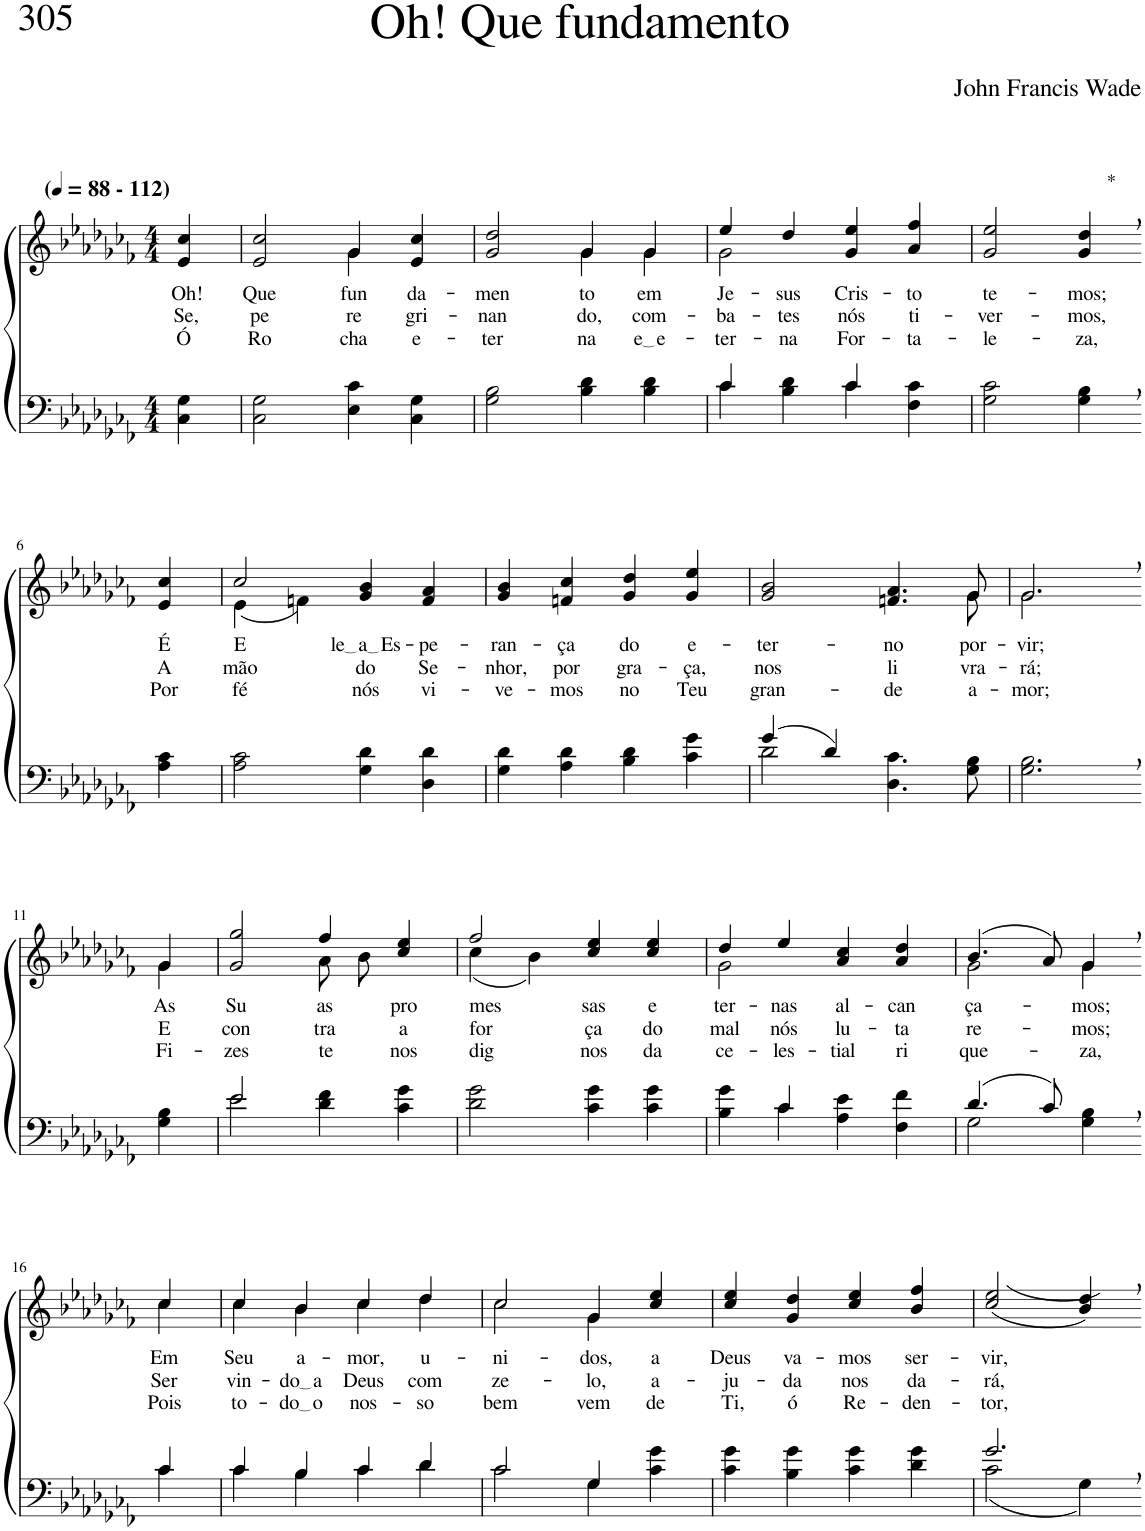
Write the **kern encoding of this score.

**kern	**kern	**text	**text	**text
*part2	*part1	*part1	*part1	*part1
*staff2	*staff1	*staff1	*staff1	*staff1
*I"Parte III e IV	*I"Parte I e II	*	*	*
*clefF4	*clefG2	*	*	*
*Trd2c3	*Trd2c3	*	*	*
*k[b-e-a-d-g-c-f-]	*k[b-e-a-d-g-c-f-]	*	*	*
*M4/4	*M4/4	*	*	*
*MM88	*MM88	*	*	*
=1	=1	=1	=1	=1
!	!LO:TX:a:B:t=(	!	!	!
!	!LO:TX:a:B:t=- 112)	!	!	!
!	!	!LO:LY:b	!LO:LY:b	!LO:LY:b
4C-\ 4G-\	4e-/ 4cc-/	Oh!	Se,	Ó
=2	=2	=2	=2	=2
!	!	!LO:LY:b	!LO:LY:b	!LO:LY:b
*	*^	*	*	*
2C-\ 2G-\	2e-/ 2cc-/	2ryy	Que	pe-	Ro-
!	!	!	!LO:LY:b	!LO:LY:b	!LO:LY:b
4E-\ 4c-\	4g-/	4g-\	fun-	-re-	-cha
!	!	!	!LO:LY:b	!LO:LY:b	!LO:LY:b
4C-\ 4G-\	4e-/ 4cc-/	4ryy	da-	-gri-	e-
=3	=3	=3	=3	=3	=3
!	!	!	!LO:LY:b	!LO:LY:b	!LO:LY:b
2G-\ 2B-\	2g-/ 2dd-/	2ryy	-men-	-nan-	-ter-
!	!	!	!LO:LY:b	!LO:LY:b	!LO:LY:b
4B-\ 4d-\	4g-/	4g-\	-to	-do,	-na
!	!	!	!LO:LY:b	!LO:LY:b	!LO:LY:b
4B-\ 4d-\	4g-/	4g-\	em	com-	e e
=4	=4	=4	=4	=4	=4
*^	*	*	*	*	*
!	!	!	!	!LO:LY:b	!LO:LY:b	!LO:LY:b
4c-/	4c-\	4ee-/	2g-\	Je-	-ba-	-ter-
!	!	!	!	!LO:LY:b	!LO:LY:b	!LO:LY:b
4ryy	4B-\ 4d-\	4dd-/	.	-sus	-tes	-na
!	!	!	!	!LO:LY:b	!LO:LY:b	!LO:LY:b
4c-/	4c-\	4g-/ 4ee-/	2ryy	Cris-	nós	For-
!	!	!	!	!LO:LY:b	!LO:LY:b	!LO:LY:b
4ryy	4F-\ 4c-\	4a-/ 4ff-/	.	-to	ti-	-ta-
*	*	*v	*v	*	*	*
=5	=5	=5	=5	=5	=5
!	!	!	!LO:LY:b	!LO:LY:b	!LO:LY:b
*v	*v	*	*	*	*
2G-\ 2c-\	2g-/ 2ee-/	te-	-ver-	-le-
!	!LO:TX:a:t=*	!	!	!
!	!	!LO:LY:b	!LO:LY:b	!LO:LY:b
4G-\, 4B-\,	4g-/, 4dd-/,	-mos;	-mos,	-za,
!!LO:LB:g=z
=6-	=6-	=6-	=6-	=6-
!	!	!LO:LY:b	!LO:LY:b	!LO:LY:b
4A-\ 4c-\	4e-/ 4cc-/	É	A	Por
=7	=7	=7	=7	=7
*	*^	*	*	*
!	!	!	!LO:LY:b	!LO:LY:b	!LO:LY:b
2A-\ 2c-\	2cc-/	(4e-\	E-	mão	fé
.	.	4fn\)	.	.	.
!	!	!	!LO:LY:b	!LO:LY:b	!LO:LY:b
4G-\ 4d-\	4g-/ 4b-/	2ryy	le a Es	do	nós
!	!	!	!LO:LY:b	!LO:LY:b	!LO:LY:b
4D-\ 4d-\	4f/ 4a-/	.	-pe-	Se-	vi-
*	*v	*v	*	*	*
=8	=8	=8	=8	=8
!	!	!LO:LY:b	!LO:LY:b	!LO:LY:b
4G-\ 4d-\	4g-/ 4b-/	-ran-	-nhor,	-ve-
!	!	!LO:LY:b	!LO:LY:b	!LO:LY:b
4A-\ 4d-\	4fn/ 4cc-/	-ça	por	-mos
!	!	!LO:LY:b	!LO:LY:b	!LO:LY:b
4B-\ 4d-\	4g-/ 4dd-/	do	gra-	no
!	!	!LO:LY:b	!LO:LY:b	!LO:LY:b
4c-\ 4g-\	4g-/ 4ee-/	e-	-ça,	Teu
=9	=9	=9	=9	=9
*^	*	*	*	*
!	!	!	!LO:LY:b	!LO:LY:b	!LO:LY:b
*	*	*^	*	*	*
(4g-/	2d-\	2g-/ 2b-/	2..ryy	-ter-	nos	gran-
4d-/)	.	.	.	.	.	.
!	!	!	!	!LO:LY:b	!LO:LY:b	!LO:LY:b
2ryy	4.D-\ 4.c-\	4.fn/ 4.a-/	.	-no	li-	-de
!	!	!	!	!LO:LY:b	!LO:LY:b	!LO:LY:b
.	8G-\ 8B-\	8g-/	8g-\	por-	vra-	a-
=10	=10	=10	=10	=10	=10	=10
!	!	!	!	!LO:LY:b	!LO:LY:b	!LO:LY:b
*v	*v	*	*	*	*	*
2.G-\, 2.B-\,	2.g-,/	2.g-\	-vir;	-rá;	-mor;
!!LO:LB:g=z	!!
=11-	=11-	=11-	=11-	=11-	=11-
!	!	!	!LO:LY:b	!LO:LY:b	!LO:LY:b
4G-\ 4B-\	4g-\	4g-/	As	E	Fi-
=12	=12	=12	=12	=12	=12
*^	*	*	*	*	*
!	!	!	!	!LO:LY:b	!LO:LY:b	!LO:LY:b
2e-\	2e-/	2g-/ 2gg-/	2ryy	Su-	con-	-zes-
!	!	!	!	!LO:LY:b	!LO:LY:b	!LO:LY:b
4d-\ 4f-\	2ryy	4ff-/	8a-\L	-as	-tra	-te-
.	.	.	8b-\J	.	.	.
!	!	!	!	!LO:LY:b	!LO:LY:b	!LO:LY:b
4c-\ 4g-\	.	4cc-/ 4ee-/	4ryy	pro-	a	-nos
*v	*v	*	*	*	*	*
=13	=13	=13	=13	=13	=13
!	!	!	!LO:LY:b	!LO:LY:b	!LO:LY:b
2d-\ 2g-\	2ff-/	(4cc-\	-mes-	for-	dig-
.	.	4b-\)	.	.	.
!	!	!	!LO:LY:b	!LO:LY:b	!LO:LY:b
4c-\ 4g-\	4cc-/ 4ee-/	2ryy	-sas	-ça	-nos
!	!	!	!LO:LY:b	!LO:LY:b	!LO:LY:b
4c-\ 4g-\	4cc-/ 4ee-/	.	e-	do	da
=14	=14	=14	=14	=14	=14
*^	*	*	*	*	*
!	!	!	!	!LO:LY:b	!LO:LY:b	!LO:LY:b
4B-\ 4g-\	4ryy	4dd-/	2g-\	-ter-	mal	ce-
!	!	!	!	!LO:LY:b	!LO:LY:b	!LO:LY:b
4c-\	4c-/	4ee-/	.	-nas	nós	-les-
!	!	!	!	!LO:LY:b	!LO:LY:b	!LO:LY:b
4A-\ 4e-\	2ryy	4a-/ 4cc-/	2ryy	al-	lu-	-tial
!	!	!	!	!LO:LY:b	!LO:LY:b	!LO:LY:b
4F-\ 4f-\	.	4a-/ 4dd-/	.	-can-	-ta-	ri-
=15	=15	=15	=15	=15	=15	=15
!	!	!	!	!LO:LY:b	!LO:LY:b	!LO:LY:b
(4.d-/	2G-\	(4.b-/	2g-\	-ça-	-re-	-que-
8c-/)	.	8a-/)	.	.	.	.
!	!	!	!	!LO:LY:b	!LO:LY:b	!LO:LY:b
4ryy	4G-\ 4B-\	4g-,/	4g-\	-mos;	-mos;	-za,
!!LO:LB:g=z	!!
=16-	=16-	=16-	=16-	=16-	=16-	=16-
!	!	!	!	!LO:LY:b	!LO:LY:b	!LO:LY:b
4c-/	4c-\	4cc-\	4cc-/	-Em	Ser-	Pois
=17	=17	=17	=17	=17	=17	=17
!	!	!	!	!LO:LY:b	!LO:LY:b	!LO:LY:b
4c-/	4c-\	4cc-/	4cc-\	Seu	vin-	to-
!	!	!	!	!LO:LY:b	!LO:LY:b	!LO:LY:b
4B-/	4B-\	4b-/	4b-\	a-	do a	do o
!	!	!	!	!LO:LY:b	!LO:LY:b	!LO:LY:b
4c-/	4c-\	4cc-/	4cc-\	-mor,	Deus	nos-
!	!	!	!	!LO:LY:b	!LO:LY:b	!LO:LY:b
4d-/	4d-\	4dd-/	4dd-\	u-	com	-so
=18	=18	=18	=18	=18	=18	=18
!	!	!	!	!LO:LY:b	!LO:LY:b	!LO:LY:b
2c-\	2c-/	2cc-/	2cc-\	-ni-	ze-	bem
!	!	!	!	!LO:LY:b	!LO:LY:b	!LO:LY:b
4G-\	4G-/	4g-/	4g-\	-dos,	-lo,	vem
!	!	!	!	!LO:LY:b	!LO:LY:b	!LO:LY:b
4c-\ 4g-\	4ryy	4cc-/ 4ee-/	4ryy	a	a-	de
=19	=19	=19	=19	=19	=19	=19
!	!	!	!	!LO:LY:b	!LO:LY:b	!LO:LY:b
*v	*v	*	*	*	*	*
*	*v	*v	*	*	*
4c-\ 4g-\	4cc-/ 4ee-/	Deus	-ju-	Ti,
!	!	!LO:LY:b	!LO:LY:b	!LO:LY:b
4B-\ 4g-\	4g-/ 4dd-/	va-	-da	ó
!	!	!LO:LY:b	!LO:LY:b	!LO:LY:b
4c-\ 4g-\	4cc-/ 4ee-/	-mos	nos	Re-
!	!	!LO:LY:b	!LO:LY:b	!LO:LY:b
4d-\ 4g-\	4b-/ 4ff-/	ser-	da-	-den-
=20	=20	=20	=20	=20
*^	*	*	*	*
!	!	!	!LO:LY:b	!LO:LY:b	!LO:LY:b
2.g-,/	(2c-\	((2cc-/ 2ee-/	-vir,	-rá,	-tor,
.	4G-\)	4b-/, 4dd-/,))	.	.	.
*v	*v	*	*	*	*
=-	=-	=-	=-	=-
*-	*-	*-	*-	*-
